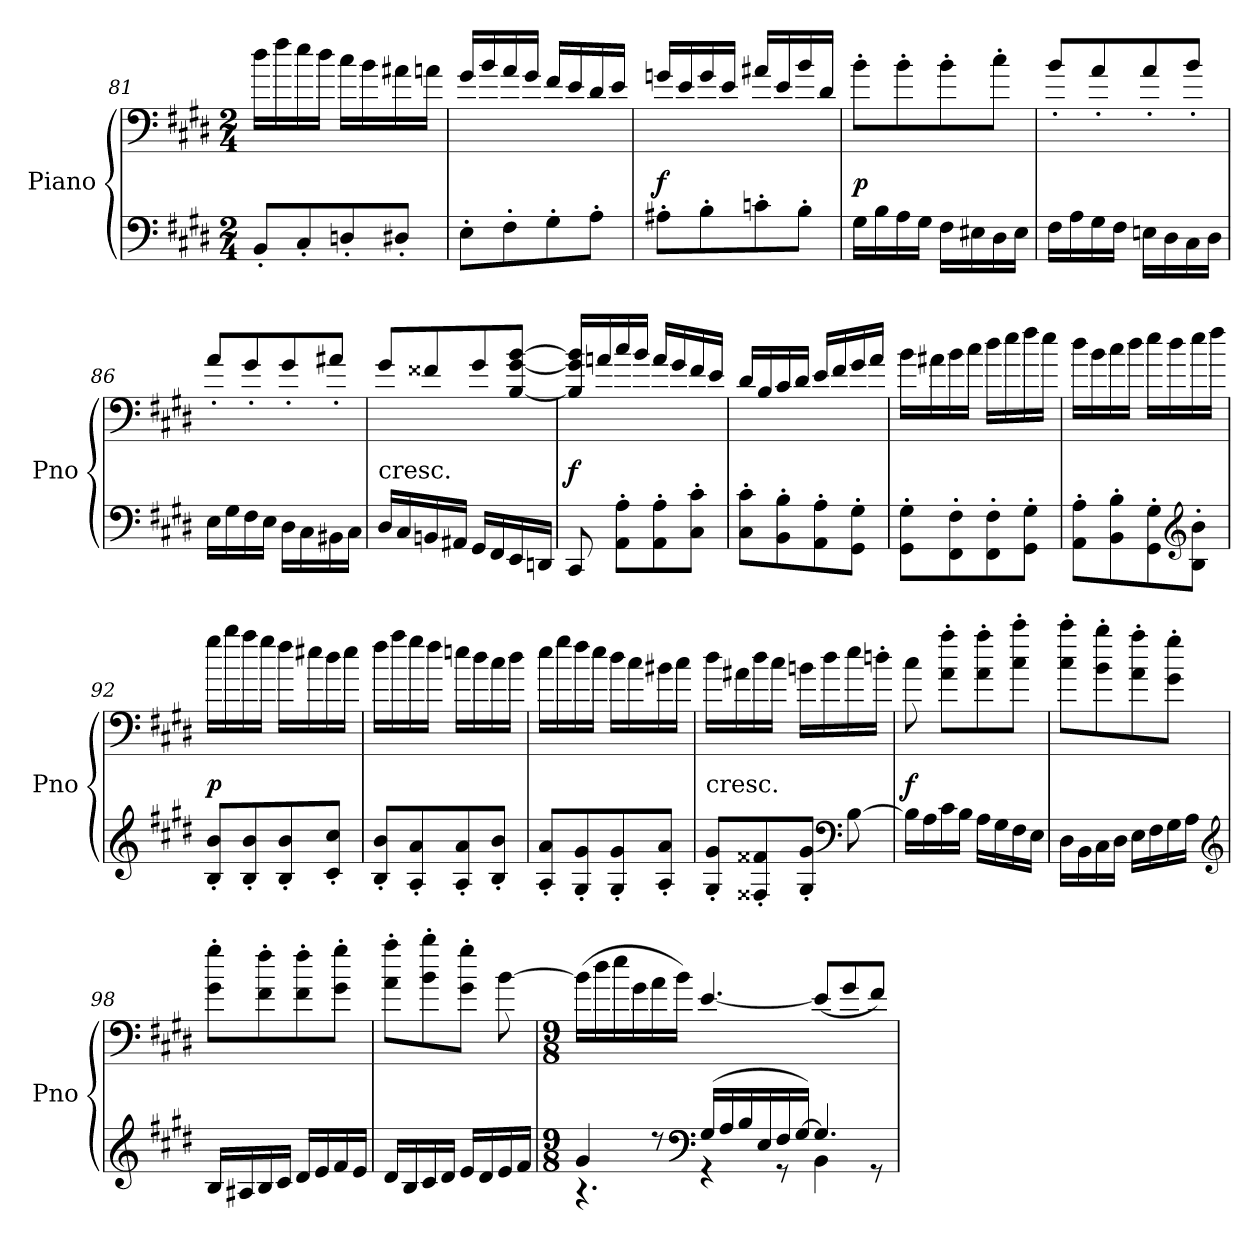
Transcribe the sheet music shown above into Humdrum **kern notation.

**kern	**kern	**dynam
*part1	*part1	*part1
*staff2	*staff1	*staff1/2
*I"Piano	*	*
*I'Pno	*	*
*clefF4	*clefF4	*
*k[f#c#g#d#]	*k[f#c#g#d#]	*
*E:	*E:	*
*M2/4	*M2/4	*
=81	=81	=81
8BB'/L	16dd#\LL	.
.	16ff#\	.
8C#'/	16ee\	.
.	16dd#\JJ	.
8Dn'/	16cc#\LL	.
.	16b\	.
8D#X'/J	16a#X\	.
.	16an\JJ	.
=82	=82	=82
8E'\L	16g#/LL	.
.	16b/	.
8F#'\	16a/	.
.	16g#/JJ	.
8G#'\	16f#/LL	.
.	16e/	.
8A'\J	16d#/	.
.	16e/JJ	.
=83	=83	=83
8A#X'\L	16gn/LL	f
.	16e/	.
8B'\	16g/	.
.	16e/JJ	.
8cn'\	16a#X/LL	.
.	16e/	.
8B'\J	16b/	.
.	16d#/JJ	.
=84	=84	=84
16G#\LL	8b'\L	p
16B\	.	.
16A\	8b'\	.
16G#\JJ	.	.
16F#\LL	8b'\	.
16E#X\	.	.
16D#\	8cc#'\J	.
16E#\JJ	.	.
=85	=85	=85
16F#\LL	8b'/L	.
16A\	.	.
16G#\	8a'/	.
16F#\JJ	.	.
16En\LL	8a'/	.
16D#\	.	.
16C#\	8b'/J	.
16D#\JJ	.	.
=86	=86	=86
16E\LL	8a'/L	.
16G#\	.	.
16F#\	8g#'/	.
16E\JJ	.	.
16D#\LL	8g#'/	.
16C#\	.	.
16BB#X\	8a#X'/J	.
16C#\JJ	.	.
=87	=87	=87
!	!LO:TX:c:t=cresc.	!
16D#/LL	8g#/L	.
16C#/	.	.
16BBn/	8f##X/	.
16AA#X/JJ	.	.
16GG#/LL	8g#/	.
16FF#/	.	.
16EE/	[8B/ [8g#/ [8b/J	.
16DDn/JJ	.	.
=88	=88	=88
8CC#/	16B]/ 16g#]/ 16b]/LL	f
.	16an/	.
8AA'\ 8A'\L	16cc#/	.
.	16b/JJ	.
8AA'\ 8A'\	16a/LL	.
.	16g#/	.
8C#'\ 8c#'\J	16f#/	.
.	16e/JJ	.
=89	=89	=89
8C#'\ 8c#'\L	16d#/LL	.
.	16B/	.
8BB'\ 8B'\	16c#/	.
.	16d#/JJ	.
8AA'\ 8A'\	16e/LL	.
.	16f#/	.
8GG#'\ 8G#'\J	16g#/	.
.	16a/JJ	.
=90	=90	=90
8GG#'\ 8G#'\L	16b\LL	.
.	16a#X\	.
8FF#'\ 8F#'\	16b\	.
.	16cc#\JJ	.
8FF#'\ 8F#'\	16dd#\LL	.
.	16ee\	.
8GG#'\ 8G#'\J	16ff#\	.
.	16ee\JJ	.
=91	=91	=91
8AA'\ 8A'\L	16dd#\LL	.
.	16b\	.
8BB'\ 8B'\	16cc#\	.
.	16dd#\JJ	.
8GG#'\ 8G#'\	16ee\LL	.
.	16dd#\	.
*clefG2	*	*
8B'\ 8b'\J	16ee\	.
.	16ff#\JJ	.
=92	=92	=92
8B'/ 8b'/L	16gg#\LL	p
.	16bb\	.
8B'/ 8b'/	16aa\	.
.	16gg#\JJ	.
8B'/ 8b'/	16ff#\LL	.
.	16ee#X\	.
8c#'/ 8cc#'/J	16dd#\	.
.	16ee#\JJ	.
=93	=93	=93
8B'/ 8b'/L	16ff#\LL	.
.	16aa\	.
8A'/ 8a'/	16gg#\	.
.	16ff#\JJ	.
8A'/ 8a'/	16een\LL	.
.	16dd#\	.
8B'/ 8b'/J	16cc#\	.
.	16dd#\JJ	.
=94	=94	=94
8A'/ 8a'/L	16ee\LL	.
.	16gg#\	.
8G#'/ 8g#'/	16ff#\	.
.	16ee\JJ	.
8G#'/ 8g#'/	16dd#\LL	.
.	16cc#\	.
8A'/ 8a'/J	16b#X\	.
.	16cc#\JJ	.
=95	=95	=95
!	!LO:TX:c:t=cresc.	!
8G#'/ 8g#'/L	16dd#\LL	.
.	16a#X\	.
8F##X'/ 8f##X'/	16dd#\	.
.	16cc#\JJ	.
8G#'/ 8g#'/J	16bn\LL	.
.	16dd#\	.
*clefF4	*	*
[8B\	16ee\	.
.	16ddn'\JJ	.
=96	=96	=96
16B\LL]	8cc#\	f
16A\	.	.
16c#\	8a'\ 8aa'\L	.
16B\JJ	.	.
16A\LL	8a'\ 8aa'\	.
16G#\	.	.
16F#\	8cc#'\ 8ccc#'\J	.
16E\JJ	.	.
=97	=97	=97
16D#\LL	8cc#'\ 8ccc#'\L	.
16BB\	.	.
16C#\	8b'\ 8bb'\	.
16D#\JJ	.	.
16E\LL	8a'\ 8aa'\	.
16F#\	.	.
16G#\	8g#'\ 8gg#'\J	.
16A\JJ	.	.
*clefG2	*	*
=98	=98	=98
16B/LL	8g#'\ 8gg#'\L	.
16A#X/	.	.
16B/	8f#'\ 8ff#'\	.
16c#/JJ	.	.
16d#/LL	8f#'\ 8ff#'\	.
16e/	.	.
16f#/	8g#'\ 8gg#'\J	.
16e/JJ	.	.
=99	=99	=99
16d#/LL	8a'\ 8aa'\L	.
16B/	.	.
16c#/	8b'\ 8bb'\	.
16d#/JJ	.	.
16e/LL	8g#'\ 8gg#'\J	.
16d#/	.	.
16e/	[8b\	.
16f#/JJ	.	.
=100	=100	=100
*M9/8	*M9/8	*
*^	*	*
4g#/	4.r	(16b\LL]	.
.	.	16dd#\	.
.	.	16ee\	.
.	.	16g#\	.
8r	.	16a\	.
.	.	16b\JJ)	.
*clefF4	*	*	*
(16G#/LL	4r	[4.e/	.
16A/	.	.	.
16B/	.	.	.
16E/	.	.	.
16F#/	8r	.	.
[16G#/JJ)	.	.	.
4.G#/]	4BB\	(8e/L]	.
.	.	8g#/	.
.	8r	8f#/J)	.
*v	*v	*	*
=	=	=
*-	*-	*-
